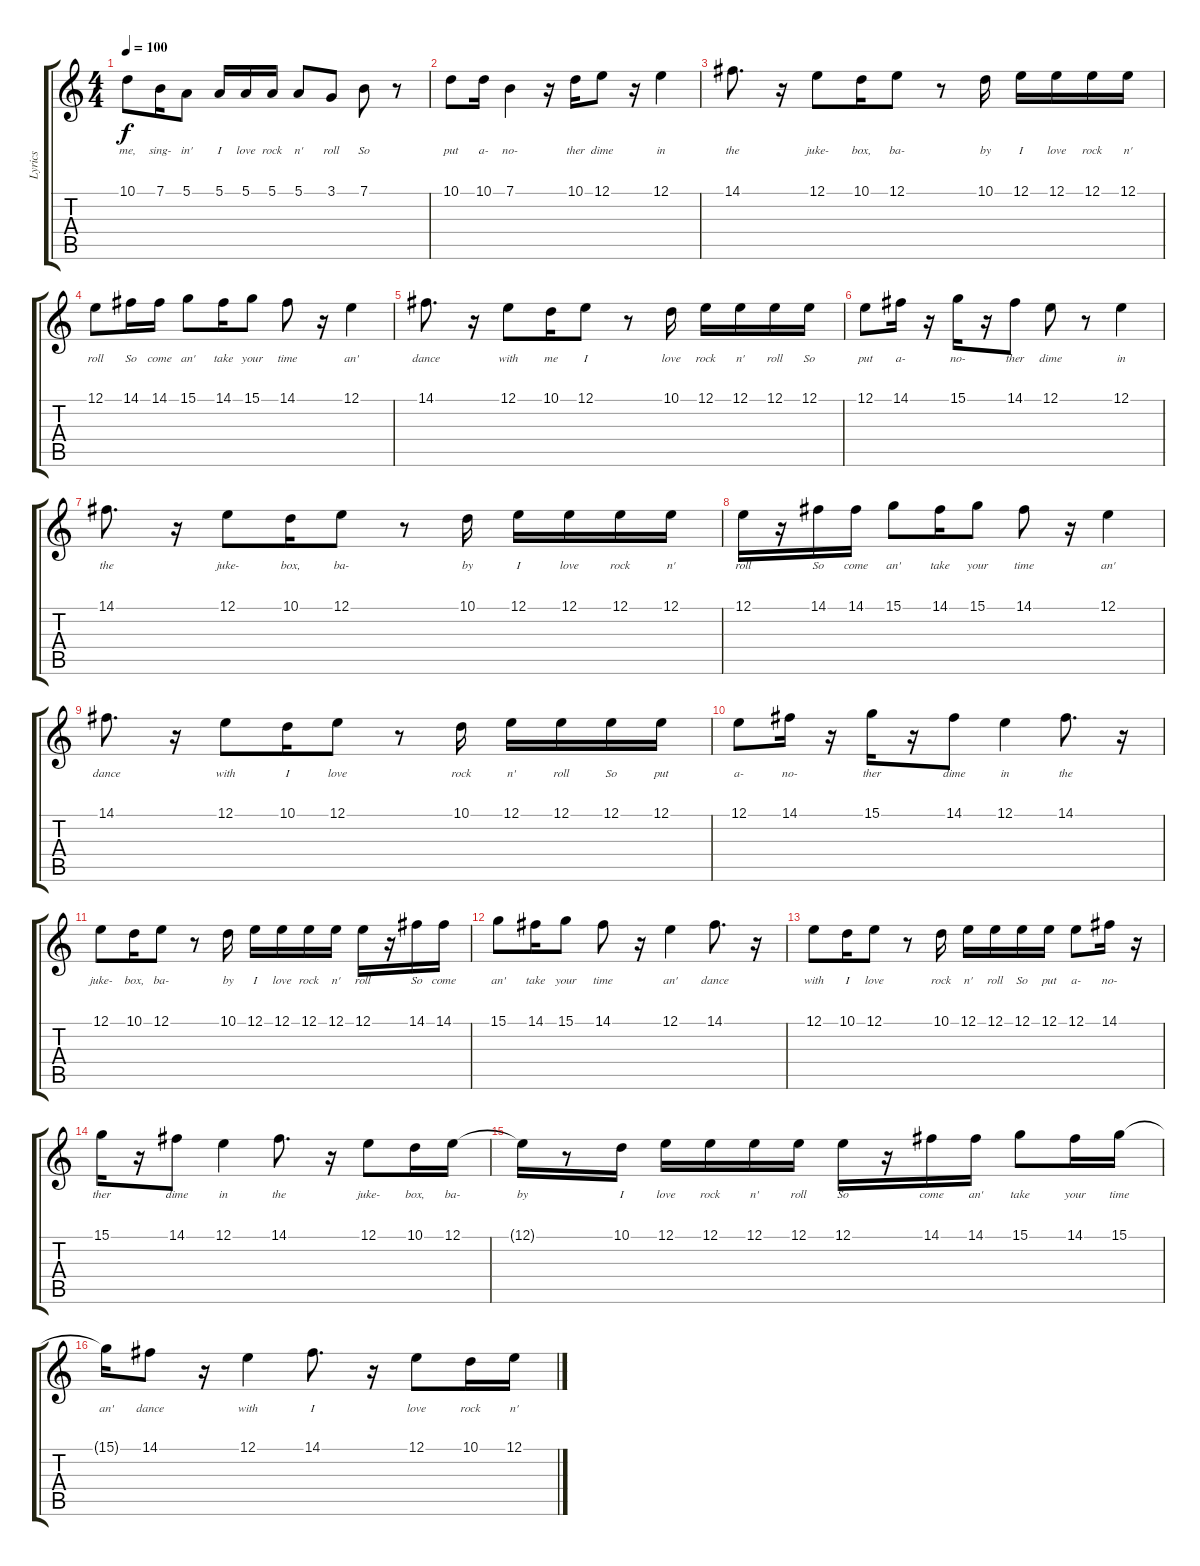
\track ("Lyrics" "Lyrics") {instrument sopranosax}
\staff {score tabs}
\tuning (E4 B3 G3 D3 A2 E2) {hide}
\ts (4 4)
\tempo 100
\clef g2
\ks c
10.1.8{lyrics (0 "me,") lyrics (1 "") lyrics (2 "") lyrics (3 "") lyrics (4 "") dy f} 7.1.16{lyrics (0 "sing-") lyrics (1 "") lyrics (2 "") lyrics (3 "") lyrics (4 "")} 5.1.8{lyrics (0 "in'") lyrics (1 "") lyrics (2 "") lyrics (3 "") lyrics (4 "")} 5.1.16{lyrics (0 "I") lyrics (1 "") lyrics (2 "") lyrics (3 "") lyrics (4 "")} 5.1.16{lyrics (0 "love") lyrics (1 "") lyrics (2 "") lyrics (3 "") lyrics (4 "")} 5.1.16{lyrics (0 "rock") lyrics (1 "") lyrics (2 "") lyrics (3 "") lyrics (4 "")} 5.1.8{lyrics (0 "n'") lyrics (1 "") lyrics (2 "") lyrics (3 "") lyrics (4 "")} 3.1.8{lyrics (0 "roll") lyrics (1 "") lyrics (2 "") lyrics (3 "") lyrics (4 "")} 7.1.8{lyrics (0 "So") lyrics (1 "") lyrics (2 "") lyrics (3 "") lyrics (4 "")} r.8 |
10.1.8{lyrics (0 "put") lyrics (1 "") lyrics (2 "") lyrics (3 "") lyrics (4 "")} 10.1.16{lyrics (0 "a-") lyrics (1 "") lyrics (2 "") lyrics (3 "") lyrics (4 "")} 7.1.4{lyrics (0 "no-") lyrics (1 "") lyrics (2 "") lyrics (3 "") lyrics (4 "")} r.16 10.1.16{lyrics (0 "ther") lyrics (1 "") lyrics (2 "") lyrics (3 "") lyrics (4 "")} 12.1.8{lyrics (0 "dime") lyrics (1 "") lyrics (2 "") lyrics (3 "") lyrics (4 "")} r.16 12.1.4{lyrics (0 "in") lyrics (1 "") lyrics (2 "") lyrics (3 "") lyrics (4 "")} |
14.1.8{d lyrics (0 "the") lyrics (1 "") lyrics (2 "") lyrics (3 "") lyrics (4 "")} r.16 12.1.8{lyrics (0 "juke-") lyrics (1 "") lyrics (2 "") lyrics (3 "") lyrics (4 "")} 10.1.16{lyrics (0 "box,") lyrics (1 "") lyrics (2 "") lyrics (3 "") lyrics (4 "")} 12.1.8{lyrics (0 "ba-") lyrics (1 "") lyrics (2 "") lyrics (3 "") lyrics (4 "")} r.8 10.1.16{lyrics (0 "by") lyrics (1 "") lyrics (2 "") lyrics (3 "") lyrics (4 "")} 12.1.16{lyrics (0 "I") lyrics (1 "") lyrics (2 "") lyrics (3 "") lyrics (4 "")} 12.1.16{lyrics (0 "love") lyrics (1 "") lyrics (2 "") lyrics (3 "") lyrics (4 "")} 12.1.16{lyrics (0 "rock") lyrics (1 "") lyrics (2 "") lyrics (3 "") lyrics (4 "")} 12.1.16{lyrics (0 "n'") lyrics (1 "") lyrics (2 "") lyrics (3 "") lyrics (4 "")} |
12.1.8{lyrics (0 "roll") lyrics (1 "") lyrics (2 "") lyrics (3 "") lyrics (4 "")} 14.1.16{lyrics (0 "So") lyrics (1 "") lyrics (2 "") lyrics (3 "") lyrics (4 "")} 14.1.16{lyrics (0 "come") lyrics (1 "") lyrics (2 "") lyrics (3 "") lyrics (4 "")} 15.1.8{lyrics (0 "an'") lyrics (1 "") lyrics (2 "") lyrics (3 "") lyrics (4 "")} 14.1.16{lyrics (0 "take") lyrics (1 "") lyrics (2 "") lyrics (3 "") lyrics (4 "")} 15.1.8{lyrics (0 "your") lyrics (1 "") lyrics (2 "") lyrics (3 "") lyrics (4 "")} 14.1.8{lyrics (0 "time") lyrics (1 "") lyrics (2 "") lyrics (3 "") lyrics (4 "")} r.16 12.1.4{lyrics (0 "an'") lyrics (1 "") lyrics (2 "") lyrics (3 "") lyrics (4 "")} |
14.1.8{d lyrics (0 "dance") lyrics (1 "") lyrics (2 "") lyrics (3 "") lyrics (4 "")} r.16 12.1.8{lyrics (0 "with") lyrics (1 "") lyrics (2 "") lyrics (3 "") lyrics (4 "")} 10.1.16{lyrics (0 "me") lyrics (1 "") lyrics (2 "") lyrics (3 "") lyrics (4 "")} 12.1.8{lyrics (0 "I") lyrics (1 "") lyrics (2 "") lyrics (3 "") lyrics (4 "")} r.8 10.1.16{lyrics (0 "love") lyrics (1 "") lyrics (2 "") lyrics (3 "") lyrics (4 "")} 12.1.16{lyrics (0 "rock") lyrics (1 "") lyrics (2 "") lyrics (3 "") lyrics (4 "")} 12.1.16{lyrics (0 "n'") lyrics (1 "") lyrics (2 "") lyrics (3 "") lyrics (4 "")} 12.1.16{lyrics (0 "roll") lyrics (1 "") lyrics (2 "") lyrics (3 "") lyrics (4 "")} 12.1.16{lyrics (0 "So") lyrics (1 "") lyrics (2 "") lyrics (3 "") lyrics (4 "")} |
12.1.8{lyrics (0 "put") lyrics (1 "") lyrics (2 "") lyrics (3 "") lyrics (4 "")} 14.1.16{lyrics (0 "a-") lyrics (1 "") lyrics (2 "") lyrics (3 "") lyrics (4 "")} r.16 15.1.16{lyrics (0 "no-") lyrics (1 "") lyrics (2 "") lyrics (3 "") lyrics (4 "")} r.16 14.1.8{lyrics (0 "ther") lyrics (1 "") lyrics (2 "") lyrics (3 "") lyrics (4 "")} 12.1.8{lyrics (0 "dime") lyrics (1 "") lyrics (2 "") lyrics (3 "") lyrics (4 "")} r.8 12.1.4{lyrics (0 "in") lyrics (1 "") lyrics (2 "") lyrics (3 "") lyrics (4 "")} |
14.1.8{d lyrics (0 "the") lyrics (1 "") lyrics (2 "") lyrics (3 "") lyrics (4 "")} r.16 12.1.8{lyrics (0 "juke-") lyrics (1 "") lyrics (2 "") lyrics (3 "") lyrics (4 "")} 10.1.16{lyrics (0 "box,") lyrics (1 "") lyrics (2 "") lyrics (3 "") lyrics (4 "")} 12.1.8{lyrics (0 "ba-") lyrics (1 "") lyrics (2 "") lyrics (3 "") lyrics (4 "")} r.8 10.1.16{lyrics (0 "by") lyrics (1 "") lyrics (2 "") lyrics (3 "") lyrics (4 "")} 12.1.16{lyrics (0 "I") lyrics (1 "") lyrics (2 "") lyrics (3 "") lyrics (4 "")} 12.1.16{lyrics (0 "love") lyrics (1 "") lyrics (2 "") lyrics (3 "") lyrics (4 "")} 12.1.16{lyrics (0 "rock") lyrics (1 "") lyrics (2 "") lyrics (3 "") lyrics (4 "")} 12.1.16{lyrics (0 "n'") lyrics (1 "") lyrics (2 "") lyrics (3 "") lyrics (4 "")} |
12.1.16{lyrics (0 "roll") lyrics (1 "") lyrics (2 "") lyrics (3 "") lyrics (4 "")} r.16 14.1.16{lyrics (0 "So") lyrics (1 "") lyrics (2 "") lyrics (3 "") lyrics (4 "")} 14.1.16{lyrics (0 "come") lyrics (1 "") lyrics (2 "") lyrics (3 "") lyrics (4 "")} 15.1.8{lyrics (0 "an'") lyrics (1 "") lyrics (2 "") lyrics (3 "") lyrics (4 "")} 14.1.16{lyrics (0 "take") lyrics (1 "") lyrics (2 "") lyrics (3 "") lyrics (4 "")} 15.1.8{lyrics (0 "your") lyrics (1 "") lyrics (2 "") lyrics (3 "") lyrics (4 "")} 14.1.8{lyrics (0 "time") lyrics (1 "") lyrics (2 "") lyrics (3 "") lyrics (4 "")} r.16 12.1.4{lyrics (0 "an'") lyrics (1 "") lyrics (2 "") lyrics (3 "") lyrics (4 "")} |
14.1.8{d lyrics (0 "dance") lyrics (1 "") lyrics (2 "") lyrics (3 "") lyrics (4 "")} r.16 12.1.8{lyrics (0 "with") lyrics (1 "") lyrics (2 "") lyrics (3 "") lyrics (4 "")} 10.1.16{lyrics (0 "I") lyrics (1 "") lyrics (2 "") lyrics (3 "") lyrics (4 "")} 12.1.8{lyrics (0 "love") lyrics (1 "") lyrics (2 "") lyrics (3 "") lyrics (4 "")} r.8 10.1.16{lyrics (0 "rock") lyrics (1 "") lyrics (2 "") lyrics (3 "") lyrics (4 "")} 12.1.16{lyrics (0 "n'") lyrics (1 "") lyrics (2 "") lyrics (3 "") lyrics (4 "")} 12.1.16{lyrics (0 "roll") lyrics (1 "") lyrics (2 "") lyrics (3 "") lyrics (4 "")} 12.1.16{lyrics (0 "So") lyrics (1 "") lyrics (2 "") lyrics (3 "") lyrics (4 "")} 12.1.16{lyrics (0 "put") lyrics (1 "") lyrics (2 "") lyrics (3 "") lyrics (4 "")} |
12.1.8{lyrics (0 "a-") lyrics (1 "") lyrics (2 "") lyrics (3 "") lyrics (4 "")} 14.1.16{lyrics (0 "no-") lyrics (1 "") lyrics (2 "") lyrics (3 "") lyrics (4 "")} r.16 15.1.16{lyrics (0 "ther") lyrics (1 "") lyrics (2 "") lyrics (3 "") lyrics (4 "")} r.16 14.1.8{lyrics (0 "dime") lyrics (1 "") lyrics (2 "") lyrics (3 "") lyrics (4 "")} 12.1.4{lyrics (0 "in") lyrics (1 "") lyrics (2 "") lyrics (3 "") lyrics (4 "")} 14.1.8{d lyrics (0 "the") lyrics (1 "") lyrics (2 "") lyrics (3 "") lyrics (4 "")} r.16 |
12.1.8{lyrics (0 "juke-") lyrics (1 "") lyrics (2 "") lyrics (3 "") lyrics (4 "")} 10.1.16{lyrics (0 "box,") lyrics (1 "") lyrics (2 "") lyrics (3 "") lyrics (4 "")} 12.1.8{lyrics (0 "ba-") lyrics (1 "") lyrics (2 "") lyrics (3 "") lyrics (4 "")} r.8 10.1.16{lyrics (0 "by") lyrics (1 "") lyrics (2 "") lyrics (3 "") lyrics (4 "")} 12.1.16{lyrics (0 "I") lyrics (1 "") lyrics (2 "") lyrics (3 "") lyrics (4 "")} 12.1.16{lyrics (0 "love") lyrics (1 "") lyrics (2 "") lyrics (3 "") lyrics (4 "")} 12.1.16{lyrics (0 "rock") lyrics (1 "") lyrics (2 "") lyrics (3 "") lyrics (4 "")} 12.1.16{lyrics (0 "n'") lyrics (1 "") lyrics (2 "") lyrics (3 "") lyrics (4 "")} 12.1.16{lyrics (0 "roll") lyrics (1 "") lyrics (2 "") lyrics (3 "") lyrics (4 "")} r.16 14.1.16{lyrics (0 "So") lyrics (1 "") lyrics (2 "") lyrics (3 "") lyrics (4 "")} 14.1.16{lyrics (0 "come") lyrics (1 "") lyrics (2 "") lyrics (3 "") lyrics (4 "")} |
15.1.8{lyrics (0 "an'") lyrics (1 "") lyrics (2 "") lyrics (3 "") lyrics (4 "")} 14.1.16{lyrics (0 "take") lyrics (1 "") lyrics (2 "") lyrics (3 "") lyrics (4 "")} 15.1.8{lyrics (0 "your") lyrics (1 "") lyrics (2 "") lyrics (3 "") lyrics (4 "")} 14.1.8{lyrics (0 "time") lyrics (1 "") lyrics (2 "") lyrics (3 "") lyrics (4 "")} r.16 12.1.4{lyrics (0 "an'") lyrics (1 "") lyrics (2 "") lyrics (3 "") lyrics (4 "")} 14.1.8{d lyrics (0 "dance") lyrics (1 "") lyrics (2 "") lyrics (3 "") lyrics (4 "")} r.16 |
12.1.8{lyrics (0 "with") lyrics (1 "") lyrics (2 "") lyrics (3 "") lyrics (4 "")} 10.1.16{lyrics (0 "I") lyrics (1 "") lyrics (2 "") lyrics (3 "") lyrics (4 "")} 12.1.8{lyrics (0 "love") lyrics (1 "") lyrics (2 "") lyrics (3 "") lyrics (4 "")} r.8 10.1.16{lyrics (0 "rock") lyrics (1 "") lyrics (2 "") lyrics (3 "") lyrics (4 "")} 12.1.16{lyrics (0 "n'") lyrics (1 "") lyrics (2 "") lyrics (3 "") lyrics (4 "")} 12.1.16{lyrics (0 "roll") lyrics (1 "") lyrics (2 "") lyrics (3 "") lyrics (4 "")} 12.1.16{lyrics (0 "So") lyrics (1 "") lyrics (2 "") lyrics (3 "") lyrics (4 "")} 12.1.16{lyrics (0 "put") lyrics (1 "") lyrics (2 "") lyrics (3 "") lyrics (4 "")} 12.1.8{lyrics (0 "a-") lyrics (1 "") lyrics (2 "") lyrics (3 "") lyrics (4 "")} 14.1.16{lyrics (0 "no-") lyrics (1 "") lyrics (2 "") lyrics (3 "") lyrics (4 "")} r.16 |
15.1.16{lyrics (0 "ther") lyrics (1 "") lyrics (2 "") lyrics (3 "") lyrics (4 "")} r.16 14.1.8{lyrics (0 "dime") lyrics (1 "") lyrics (2 "") lyrics (3 "") lyrics (4 "")} 12.1.4{lyrics (0 "in") lyrics (1 "") lyrics (2 "") lyrics (3 "") lyrics (4 "")} 14.1.8{d lyrics (0 "the") lyrics (1 "") lyrics (2 "") lyrics (3 "") lyrics (4 "")} r.16 12.1.8{lyrics (0 "juke-") lyrics (1 "") lyrics (2 "") lyrics (3 "") lyrics (4 "")} 10.1.16{lyrics (0 "box,") lyrics (1 "") lyrics (2 "") lyrics (3 "") lyrics (4 "")} 12.1.16{lyrics (0 "ba-") lyrics (1 "") lyrics (2 "") lyrics (3 "") lyrics (4 "")} |
12.1{t}.16{lyrics (0 "by") lyrics (1 "") lyrics (2 "") lyrics (3 "") lyrics (4 "")} r.8 10.1.16{lyrics (0 "I") lyrics (1 "") lyrics (2 "") lyrics (3 "") lyrics (4 "")} 12.1.16{lyrics (0 "love") lyrics (1 "") lyrics (2 "") lyrics (3 "") lyrics (4 "")} 12.1.16{lyrics (0 "rock") lyrics (1 "") lyrics (2 "") lyrics (3 "") lyrics (4 "")} 12.1.16{lyrics (0 "n'") lyrics (1 "") lyrics (2 "") lyrics (3 "") lyrics (4 "")} 12.1.16{lyrics (0 "roll") lyrics (1 "") lyrics (2 "") lyrics (3 "") lyrics (4 "")} 12.1.16{lyrics (0 "So") lyrics (1 "") lyrics (2 "") lyrics (3 "") lyrics (4 "")} r.16 14.1.16{lyrics (0 "come") lyrics (1 "") lyrics (2 "") lyrics (3 "") lyrics (4 "")} 14.1.16{lyrics (0 "an'") lyrics (1 "") lyrics (2 "") lyrics (3 "") lyrics (4 "")} 15.1.8{lyrics (0 "take") lyrics (1 "") lyrics (2 "") lyrics (3 "") lyrics (4 "")} 14.1.16{lyrics (0 "your") lyrics (1 "") lyrics (2 "") lyrics (3 "") lyrics (4 "")} 15.1.16{lyrics (0 "time") lyrics (1 "") lyrics (2 "") lyrics (3 "") lyrics (4 "")} |
15.1{t}.16{lyrics (0 "an'") lyrics (1 "") lyrics (2 "") lyrics (3 "") lyrics (4 "")} 14.1.8{lyrics (0 "dance") lyrics (1 "") lyrics (2 "") lyrics (3 "") lyrics (4 "")} r.16 12.1.4{lyrics (0 "with") lyrics (1 "") lyrics (2 "") lyrics (3 "") lyrics (4 "")} 14.1.8{d lyrics (0 "I") lyrics (1 "") lyrics (2 "") lyrics (3 "") lyrics (4 "")} r.16 12.1.8{lyrics (0 "love") lyrics (1 "") lyrics (2 "") lyrics (3 "") lyrics (4 "")} 10.1.16{lyrics (0 "rock") lyrics (1 "") lyrics (2 "") lyrics (3 "") lyrics (4 "")} 12.1.16{lyrics (0 "n'") lyrics (1 "") lyrics (2 "") lyrics (3 "") lyrics (4 "")}
